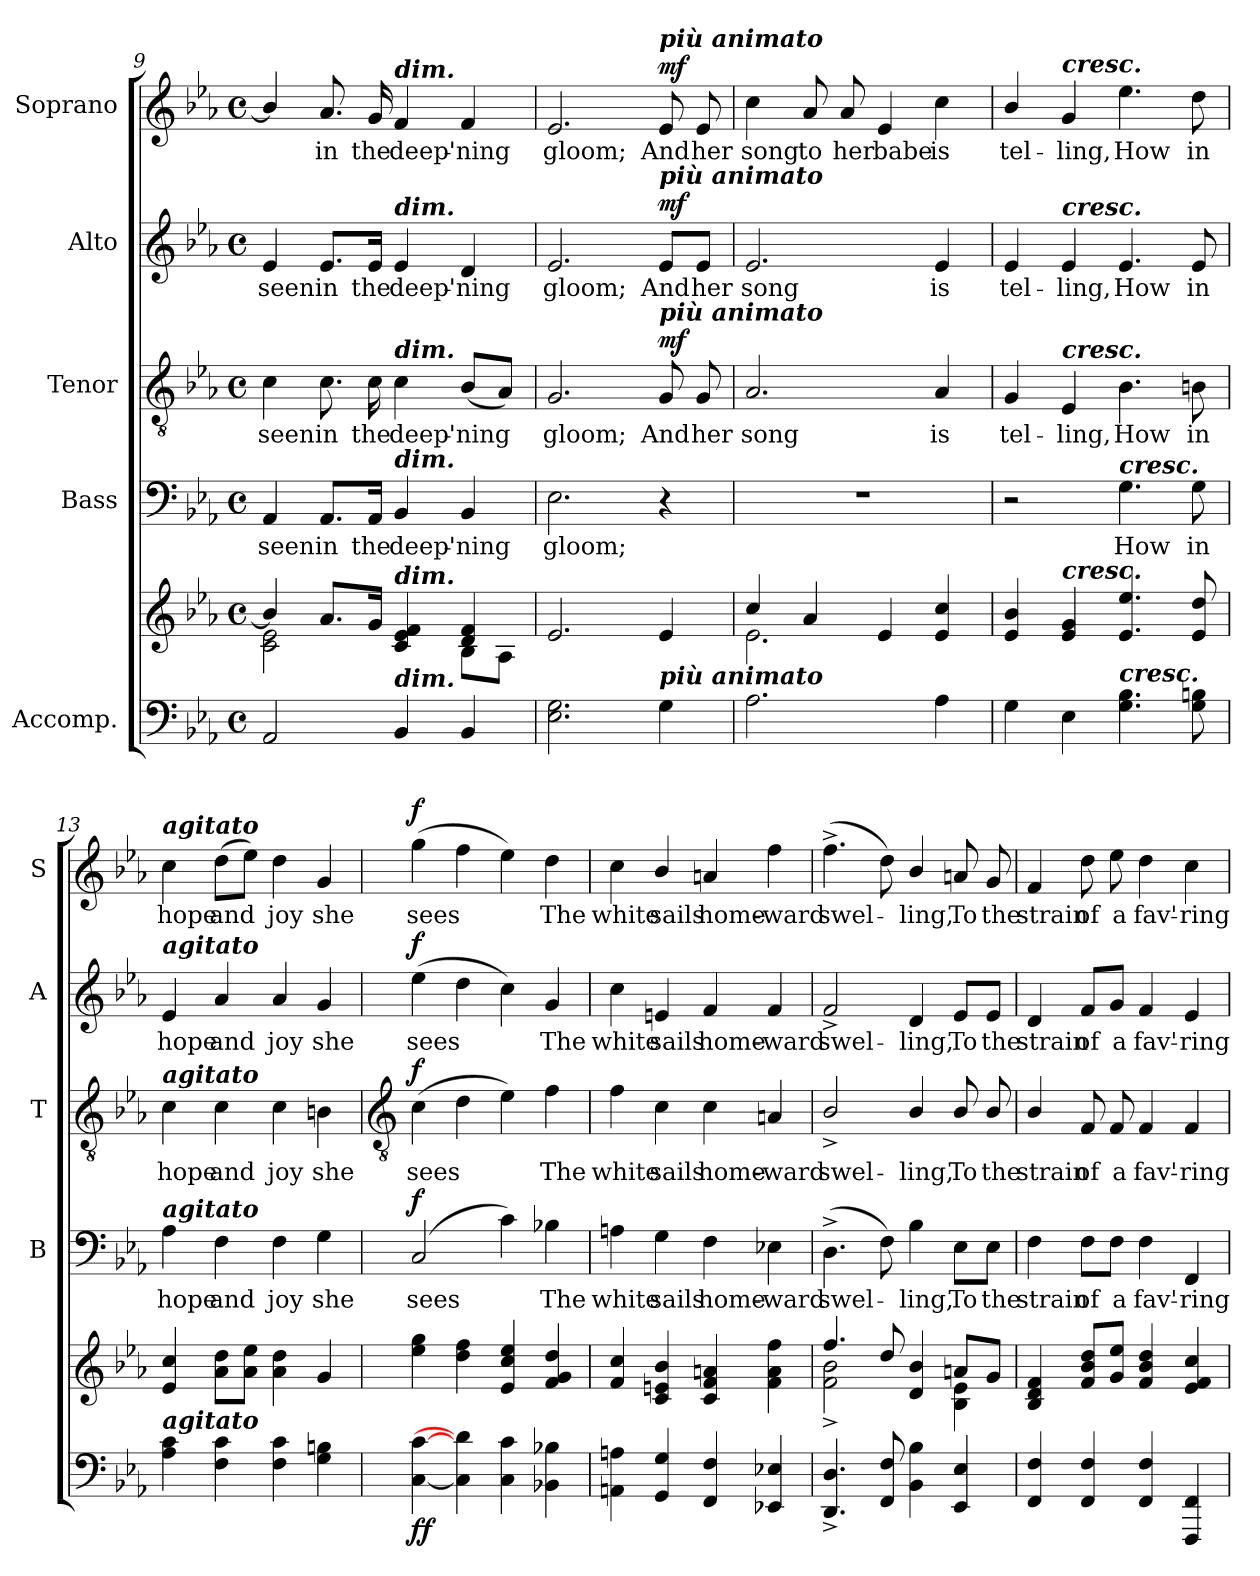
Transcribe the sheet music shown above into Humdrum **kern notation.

**kern	**kern	**dynam	**kern	**text	**dynam	**kern	**text	**dynam	**kern	**text	**dynam	**kern	**text	**dynam
*part5	*part5	*part5	*part4	*part4	*part4	*part3	*part3	*part3	*part2	*part2	*part2	*part1	*part1	*part1
*staff6	*staff5	*staff5/6	*staff4	*staff4	*staff4	*staff3	*staff3	*staff3	*staff2	*staff2	*staff2	*staff1	*staff1	*staff1
*I"Accomp.	*	*	*I"Bass	*	*	*I"Tenor	*	*	*I"Alto	*	*	*I"Soprano	*	*
*	*	*	*I'B	*	*	*I'T	*	*	*I'A	*	*	*I'S	*	*
!!LO:LB:g=z
*clefF4	*clefG2	*	*clefF4	*	*	*clefGv2	*	*	*clefG2	*	*	*clefG2	*	*
*k[b-e-a-]	*k[b-e-a-]	*	*k[b-e-a-]	*	*	*k[b-e-a-]	*	*	*k[b-e-a-]	*	*	*k[b-e-a-]	*	*
*E-:	*E-:	*	*E-:	*	*	*E-:	*	*	*E-:	*	*	*E-:	*	*
*M4/4	*M4/4	*	*M4/4	*	*	*M4/4	*	*	*M4/4	*	*	*M4/4	*	*
*met(c)	*met(c)	*	*met(c)	*	*	*met(c)	*	*	*met(c)	*	*	*met(c)	*	*
=9	=9	=9	=9	=9	=9	=9	=9	=9	=9	=9	=9	=9	=9	=9
*	*^	*	*	*	*	*	*	*	*	*	*	*	*	*
!	!	!	!	!	!LO:LY:b	!	!	!LO:LY:b	!	!	!LO:LY:b	!	!	!	!
2AA-	4b-/]	2c\ 2e-\	.	4AA-	seen	.	4c	seen	.	4e-	seen	.	4b-/]	.	.
!	!	!	!	!	!LO:LY:b	!	!	!LO:LY:b	!	!	!LO:LY:b	!	!	!LO:LY:b	!
.	8.a-L	.	.	8.AA-/L	in	.	8.c	in	.	8.e-/L	in	.	8.a-	in	.
!	!	!	!	!	!LO:LY:b	!	!	!LO:LY:b	!	!	!LO:LY:b	!	!	!LO:LY:b	!
.	16gJ	.	.	16AA-/Jk	the	.	16c	the	.	16e-/Jk	the	.	16g	the	.
!	!	!	!	!	!	!	!	!	!	!	!	!	!LO:TX:a:Bi:t=dim.	!	!
!	!	!	!	!	!	!	!	!	!	!LO:TX:a:Bi:t=dim.	!	!	!	!	!
!	!	!	!	!	!	!	!LO:TX:a:Bi:t=dim.	!	!	!	!	!	!	!	!
!	!	!	!	!LO:TX:a:Bi:t=dim.	!	!	!	!	!	!	!	!	!	!	!
!	!LO:TX:a:Bi:t=dim.	!	!	!	!	!	!	!	!	!	!	!	!	!	!
!LO:TX:a:Bi:t=dim.	!	!	!	!	!	!	!	!	!	!	!	!	!	!	!
!	!	!	!	!	!LO:LY:b	!	!	!LO:LY:b	!	!	!LO:LY:b	!	!	!LO:LY:b	!
4BB-	4c 4e- 4f	4ryy	.	4BB-	deep'-	.	4c	deep'-	.	4e-	deep'-	.	4f	deep'-	.
!	!	!	!	!	!LO:LY:b	!	!	!LO:LY:b	!	!	!LO:LY:b	!	!	!LO:LY:b	!
4BB-	4d 4f	8B-\L	.	4BB-	-ning	.	(<8B-L	-ning	.	4d	-ning	.	4f	-ning	.
.	.	8A-\J	.	.	.	.	8A-J)	.	.	.	.	.	.	.	.
=10	=10	=10	=10	=10	=10	=10	=10	=10	=10	=10	=10	=10	=10	=10	=10
!	!	!	!	!	!LO:LY:b	!	!	!LO:LY:b	!	!	!LO:LY:b	!	!	!LO:LY:b	!
2.E- 2.G	2.e-	1ryy	.	2.E-	gloom;	.	2.G	gloom;	.	2.e-	gloom;	.	2.e-	gloom;	.
!	!	!	!	!	!	!	!	!	!	!	!	!	!LO:TX:a:Bi:t=più animato	!	!
!	!	!	!	!	!	!	!	!	!	!LO:TX:a:Bi:t=più animato	!	!	!	!	!
!	!	!	!	!	!	!	!LO:TX:a:Bi:t=più animato	!	!	!	!	!	!	!	!
!	!LO:TX:b:Bi:t=più animato	!	!	!	!	!	!	!	!	!	!	!	!	!	!
!	!	!	!LO:DY:b=2	!	!	!	!	!LO:LY:b	!	!	!LO:LY:b	!	!	!LO:LY:b	!
!	!	!	!LO:DY:n=1:b	!	!	!	!	!	!LO:DY:b	!	!	!LO:DY:b	!	!	!LO:DY:b
4G	4e-	.	mf mf	4r	.	.	8G	And	mf	8e-/L	And	mf	8e-	And	mf
!	!	!	!	!	!	!	!	!LO:LY:b	!	!	!LO:LY:b	!	!	!LO:LY:b	!
.	.	.	.	.	.	.	8G	her	.	8e-/J	her	.	8e-	her	.
=11	=11	=11	=11	=11	=11	=11	=11	=11	=11	=11	=11	=11	=11	=11	=11
!	!	!	!	!	!	!	!	!LO:LY:b	!	!	!LO:LY:b	!	!	!LO:LY:b	!
2.A-	4cc/	2.e-\	.	1r	.	.	2.A-	song	.	2.e-	song	.	4cc	song	.
!	!	!	!	!	!	!	!	!	!	!	!	!	!	!LO:LY:b	!
.	4a-	.	.	.	.	.	.	.	.	.	.	.	8a-	to	.
!	!	!	!	!	!	!	!	!	!	!	!	!	!	!LO:LY:b	!
.	.	.	.	.	.	.	.	.	.	.	.	.	8a-	her	.
!	!	!	!	!	!	!	!	!	!	!	!	!	!	!LO:LY:b	!
.	4e-	.	.	.	.	.	.	.	.	.	.	.	4e-	babe	.
!	!	!	!	!	!	!	!	!LO:LY:b	!	!	!LO:LY:b	!	!	!LO:LY:b	!
4A-	4e- 4cc	4ryy	.	.	.	.	4A-	is	.	4e-	is	.	4cc	is	.
=12	=12	=12	=12	=12	=12	=12	=12	=12	=12	=12	=12	=12	=12	=12	=12
!	!	!	!	!	!	!	!	!LO:LY:b	!	!	!LO:LY:b	!	!	!LO:LY:b	!
4G	4e-/ 4b-/	1ryy	.	2r	.	.	4G	tel-	.	4e-	tel-	.	4b-/	tel-	.
!	!	!	!	!	!	!	!	!	!	!	!	!	!LO:TX:a:Bi:t=cresc.	!	!
!	!	!	!	!	!	!	!	!	!	!LO:TX:a:Bi:t=cresc.	!	!	!	!	!
!	!	!	!	!	!	!	!LO:TX:a:Bi:t=cresc.	!	!	!	!	!	!	!	!
!	!LO:TX:a:Bi:t=cresc.	!	!	!	!	!	!	!	!	!	!	!	!	!	!
!	!	!	!	!	!	!	!	!LO:LY:b	!	!	!LO:LY:b	!	!	!LO:LY:b	!
4E-	4e- 4g	.	.	.	.	.	4E-	-ling,	.	4e-	-ling,	.	4g	-ling,	.
!	!	!	!	!LO:TX:a:Bi:t=cresc.	!	!	!	!	!	!	!	!	!	!	!
!LO:TX:a:Bi:t=cresc.	!	!	!	!	!	!	!	!	!	!	!	!	!	!	!
!	!	!	!	!	!LO:LY:b	!	!	!LO:LY:b	!	!	!LO:LY:b	!	!	!LO:LY:b	!
4.G 4.B-	4.e- 4.ee-	.	.	4.G	How	.	4.B-	How	.	4.e-	How	.	4.ee-	How	.
!	!	!	!	!	!LO:LY:b	!	!	!LO:LY:b	!	!	!LO:LY:b	!	!	!LO:LY:b	!
8G 8Bn	8e- 8dd	.	.	8G	in	.	8Bn	in	.	8e-	in	.	8dd	in	.
=13	=13	=13	=13	=13	=13	=13	=13	=13	=13	=13	=13	=13	=13	=13	=13
!	!	!	!	!	!	!	!	!	!	!	!	!	!LO:TX:a:Bi:t=agitato	!	!
!	!	!	!	!	!	!	!	!	!	!LO:TX:a:Bi:t=agitato	!	!	!	!	!
!	!	!	!	!	!	!	!LO:TX:a:Bi:t=agitato	!	!	!	!	!	!	!	!
!	!	!	!	!LO:TX:a:Bi:t=agitato	!	!	!	!	!	!	!	!	!	!	!
!LO:TX:a:Bi:t=agitato	!	!	!	!	!	!	!	!	!	!	!	!	!	!	!
!	!	!	!	!	!LO:LY:b	!	!	!LO:LY:b	!	!	!LO:LY:b	!	!	!LO:LY:b	!
4A- 4c	4e- 4cc	1ryy	.	4A-	hope	.	4c	hope	.	4e-	hope	.	4cc	hope	.
!	!	!	!	!	!LO:LY:b	!	!	!LO:LY:b	!	!	!LO:LY:b	!	!	!LO:LY:b	!
4F 4c	8a-\ 8dd\L	.	.	4F	and	.	4c	and	.	4a-	and	.	(>8ddL	and	.
.	8a-\ 8ee-\J	.	.	.	.	.	.	.	.	.	.	.	8ee-J)	.	.
!	!	!	!	!	!LO:LY:b	!	!	!LO:LY:b	!	!	!LO:LY:b	!	!	!LO:LY:b	!
4F 4c	4a-\ 4dd\	.	.	4F	joy	.	4c	joy	.	4a-	joy	.	4dd	joy	.
!	!	!	!	!	!LO:LY:b	!	!	!LO:LY:b	!	!	!LO:LY:b	!	!	!LO:LY:b	!
4G 4Bn	4g	.	.	4G	she	.	4Bn	she	.	4g	she	.	4g	she	.
!!LO:LB:g=z
=14	=14	=14	=14	=14	=14	=14	=14	=14	=14	=14	=14	=14	=14	=14	=14
*	*	*	*	*	*	*	*clefGv2	*	*	*	*	*	*	*	*
!	!	!	!LO:DY:b=2	!	!LO:LY:b	!	!	!LO:LY:b	!	!	!LO:LY:b	!	!	!LO:LY:b	!
!	!	!	!LO:DY:n=1:b	!	!	!LO:DY:b	!	!	!LO:DY:b	!	!	!LO:DY:b	!	!	!LO:DY:b
[4C [4c	4ee-\ 4gg\	1ryy	f f	(2C	sees	f	(>4c	sees	f	(>4ee-	sees	f	(>4gg	sees	f
4C] 4d]	4dd\ 4ff\	.	.	.	.	.	4d	.	.	4dd	.	.	4ff	.	.
4C 4c	4e- 4cc 4ee-	.	.	4c)	.	.	4e-)	.	.	4cc)	.	.	4ee-)	.	.
!	!	!	!	!	!LO:LY:b	!	!	!LO:LY:b	!	!	!LO:LY:b	!	!	!LO:LY:b	!
4BB-X 4B-X	4f 4g 4dd	.	.	4B-X	The	.	4f	The	.	4g	The	.	4dd	The	.
=15	=15	=15	=15	=15	=15	=15	=15	=15	=15	=15	=15	=15	=15	=15	=15
!	!	!	!	!	!LO:LY:b	!	!	!LO:LY:b	!	!	!LO:LY:b	!	!	!LO:LY:b	!
4AAn 4An	4f 4cc	1ryy	.	4An	white	.	4f	white	.	4cc	white	.	4cc	white	.
!	!	!	!	!	!LO:LY:b	!	!	!LO:LY:b	!	!	!LO:LY:b	!	!	!LO:LY:b	!
4GG 4G	4c/ 4en/ 4b-/	.	.	4G	sails	.	4c	sails	.	4en	sails	.	4b-/	sails	.
!	!	!	!	!	!LO:LY:b	!	!	!LO:LY:b	!	!	!LO:LY:b	!	!	!LO:LY:b	!
4FF 4F	4c 4f 4an	.	.	4F	home-	.	4c	home-	.	4f	home-	.	4an	home-	.
!	!	!	!	!	!LO:LY:b	!	!	!LO:LY:b	!	!	!LO:LY:b	!	!	!LO:LY:b	!
4EE-X 4E-X	4f\ 4a\ 4ff\	.	.	4E-X	-ward	.	4An	-ward	.	4f	-ward	.	4ff	-ward	.
=16	=16	=16	=16	=16	=16	=16	=16	=16	=16	=16	=16	=16	=16	=16	=16
!	!	!	!	!	!LO:LY:b	!	!	!LO:LY:b	!	!	!LO:LY:b	!	!	!LO:LY:b	!
4.DD^ 4.D^	4.ff/	2f\^ 2b-\^	.	(>4.D^	swel-	.	2B-^/	swel-	.	2f^	swel-	.	(>4.ff^	swel-	.
8FF 8F	8dd/	.	.	8F)	.	.	.	.	.	.	.	.	8dd)	.	.
!	!	!	!	!	!LO:LY:b	!	!	!LO:LY:b	!	!	!LO:LY:b	!	!	!LO:LY:b	!
4BB- 4B-	4d/ 4b-/	4ryy	.	4B-	ling,	.	4B-/	-ling,	.	4d	-ling,	.	4b-/	ling,	.
!	!	!	!	!	!LO:LY:b	!	!	!LO:LY:b	!	!	!LO:LY:b	!	!	!LO:LY:b	!
4EE- 4E-	8anL	4B-\ 4e-\	.	8E-\L	To	.	8B-/	To	.	8e-/L	To	.	8an	To	.
!	!	!	!	!	!LO:LY:b	!	!	!LO:LY:b	!	!	!LO:LY:b	!	!	!LO:LY:b	!
.	8gJ	.	.	8E-\J	the	.	8B-/	the	.	8e-/J	the	.	8g	the	.
=17	=17	=17	=17	=17	=17	=17	=17	=17	=17	=17	=17	=17	=17	=17	=17
!	!	!	!	!	!LO:LY:b	!	!	!LO:LY:b	!	!	!LO:LY:b	!	!	!LO:LY:b	!
4FF 4F	4B- 4d 4f	1ryy	.	4F	strain	.	4B-/	strain	.	4d	strain	.	4f	strain	.
!	!	!	!	!	!LO:LY:b	!	!	!LO:LY:b	!	!	!LO:LY:b	!	!	!LO:LY:b	!
4FF 4F	8f 8b- 8ddL	.	.	8F\L	of	.	8F	of	.	8f/L	of	.	8dd	of	.
!	!	!	!	!	!LO:LY:b	!	!	!LO:LY:b	!	!	!LO:LY:b	!	!	!LO:LY:b	!
.	8g 8ee-J	.	.	8F\J	a	.	8F	a	.	8g/J	a	.	8ee-	a	.
!	!	!	!	!	!LO:LY:b	!	!	!LO:LY:b	!	!	!LO:LY:b	!	!	!LO:LY:b	!
4FF 4F	4f 4b- 4dd	.	.	4F	fav'-	.	4F	fav'-	.	4f	fav'-	.	4dd	fav'-	.
!	!	!	!	!	!LO:LY:b	!	!	!LO:LY:b	!	!	!LO:LY:b	!	!	!LO:LY:b	!
4FFF 4FF	4e- 4f 4cc	.	.	4FF	-ring	.	4F	-ring	.	4e-	-ring	.	4cc	-ring	.
*	*v	*v	*	*	*	*	*	*	*	*	*	*	*	*	*
=	=	=	=	=	=	=	=	=	=	=	=	=	=	=
*-	*-	*-	*-	*-	*-	*-	*-	*-	*-	*-	*-	*-	*-	*-
